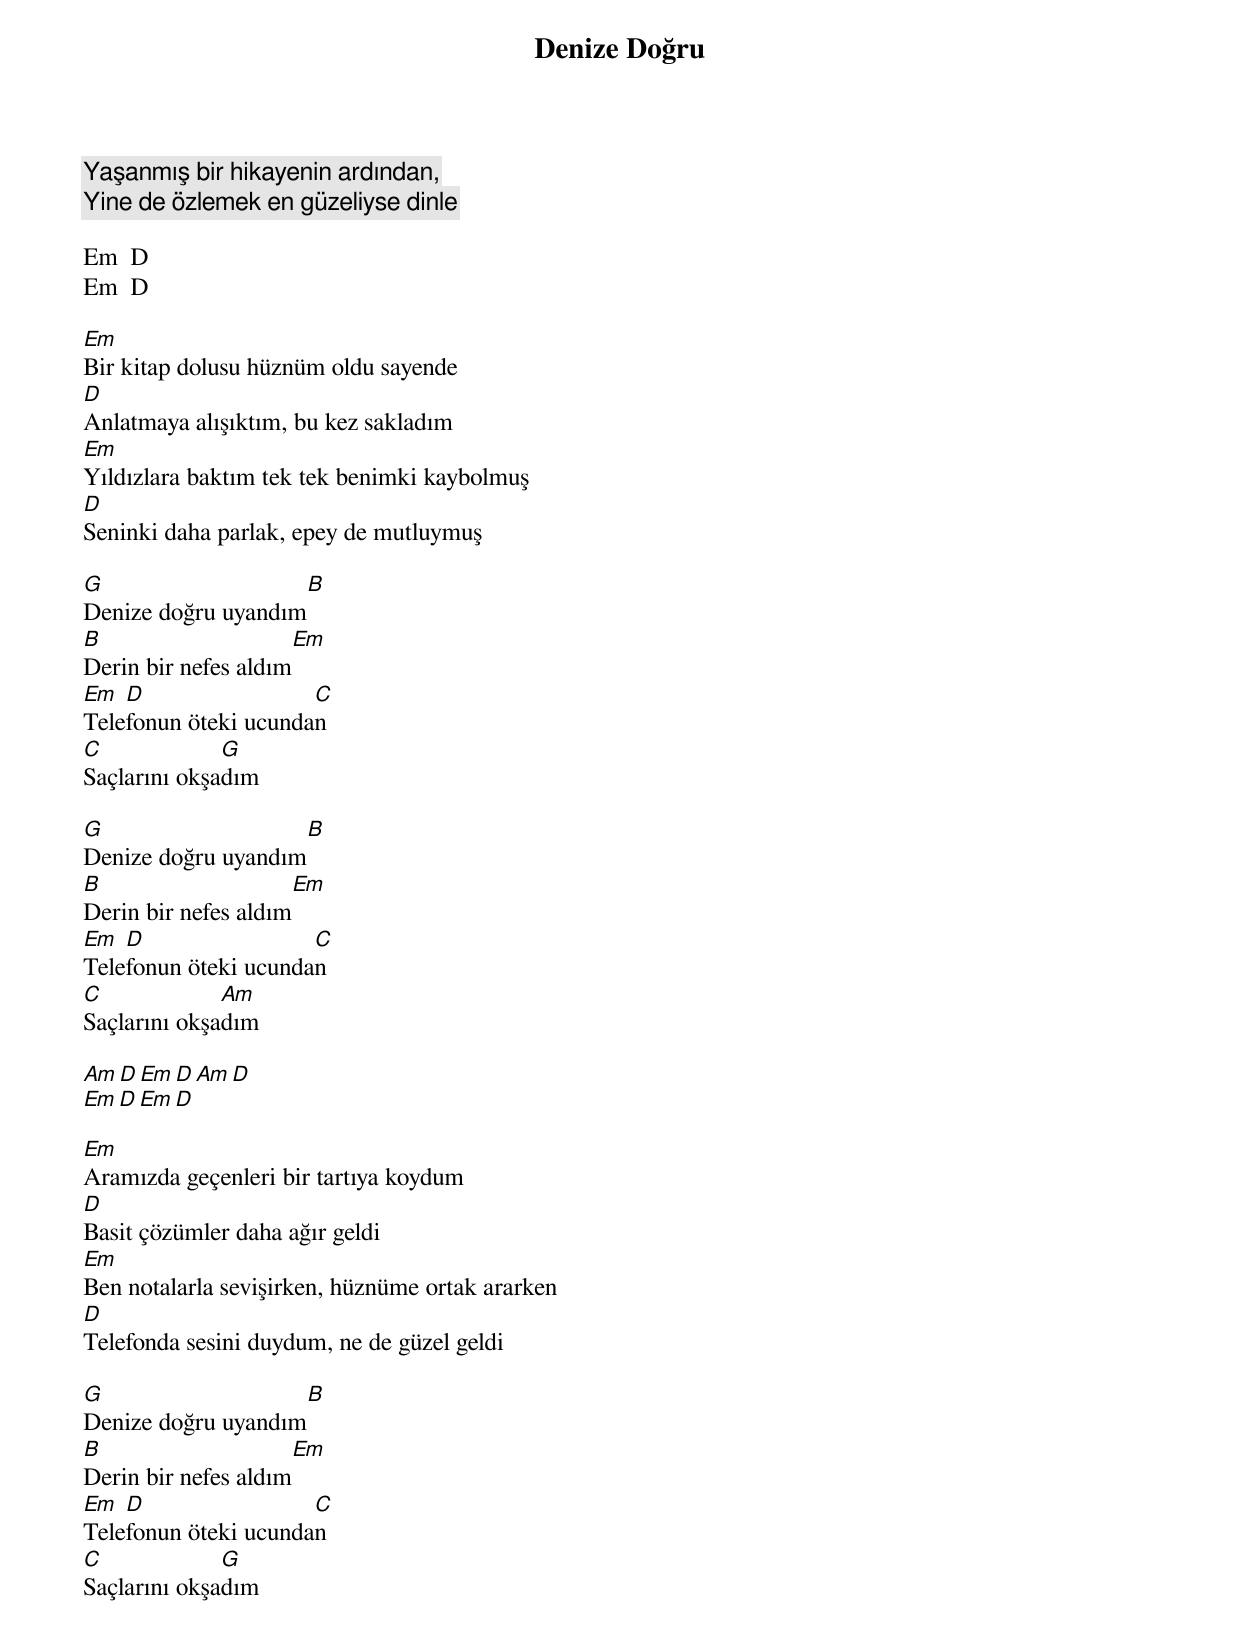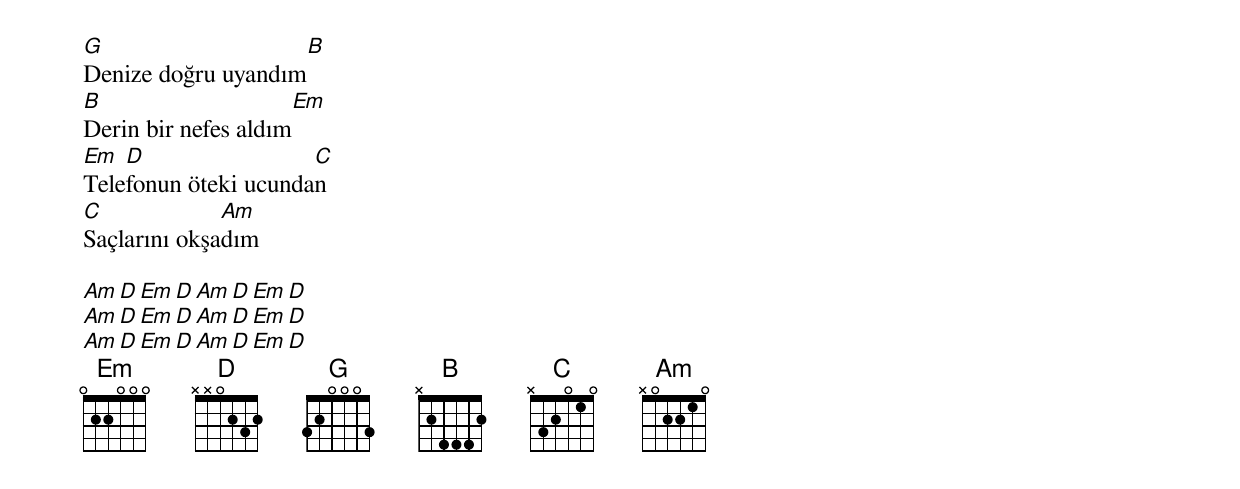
{title: Denize Doğru}
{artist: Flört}

Yaşanmış bir hikayenin ardından,
Yine de özlemek en güzeliyse dinle

Em  D
Em  D

Em
Bir kitap dolusu hüznüm oldu sayende
D
Anlatmaya alışıktım, bu kez sakladım
Em
Yıldızlara baktım tek tek benimki kaybolmuş
D
Seninki daha parlak, epey de mutluymuş

G                     B
Denize doğru uyandım
B                    Em
Derin bir nefes aldım
Em  D                 C
Telefonun öteki ucundan
C             G
Saçlarını okşadım

G                     B
Denize doğru uyandım
B                    Em
Derin bir nefes aldım
Em  D                 C
Telefonun öteki ucundan
C             Am
Saçlarını okşadım

Am D Em D Am D
Em D Em D

Em
Aramızda geçenleri bir tartıya koydum
D
Basit çözümler daha ağır geldi
Em
Ben notalarla sevişirken, hüznüme ortak ararken
D
Telefonda sesini duydum, ne de güzel geldi

G                     B
Denize doğru uyandım
B                    Em
Derin bir nefes aldım
Em  D                 C
Telefonun öteki ucundan
C             G
Saçlarını okşadım

G                     B
Denize doğru uyandım
B                    Em
Derin bir nefes aldım
Em  D                 C
Telefonun öteki ucundan
C             Am
Saçlarını okşadım

Am D Em D Am D Em D
Am D Em D Am D Em D
Am D Em D Am D Em D
